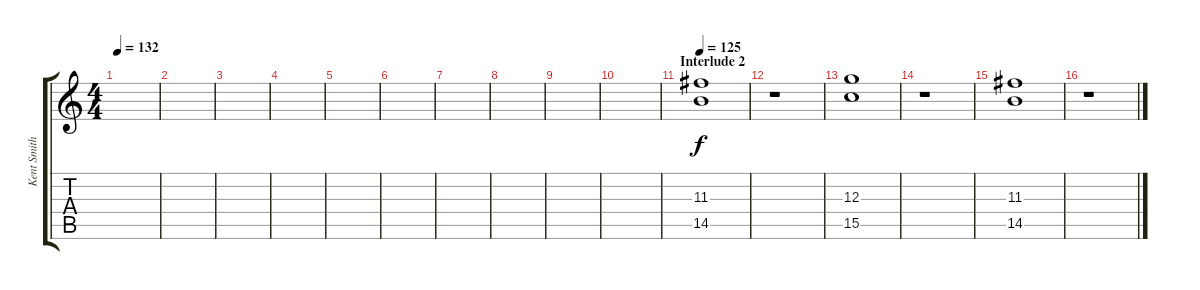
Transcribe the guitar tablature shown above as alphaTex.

\track ("Kent Smith" "Kent Smith") {instrument acousticguitarnylon}
\staff {score tabs}
\tuning (E4 B3 G3 D3 A2 E2) {hide}
\ts (4 4)
\tempo 132
\clef g2
\ks c
|
|
|
|
|
|
|
|
|
|
\section ("" "Interlude 2")
\tempo 125
(11.3 14.5).1{instrument tubularbells} |
r.1 |
(12.3 15.5).1 |
r.1 |
(11.3 14.5).1 |
r.1
